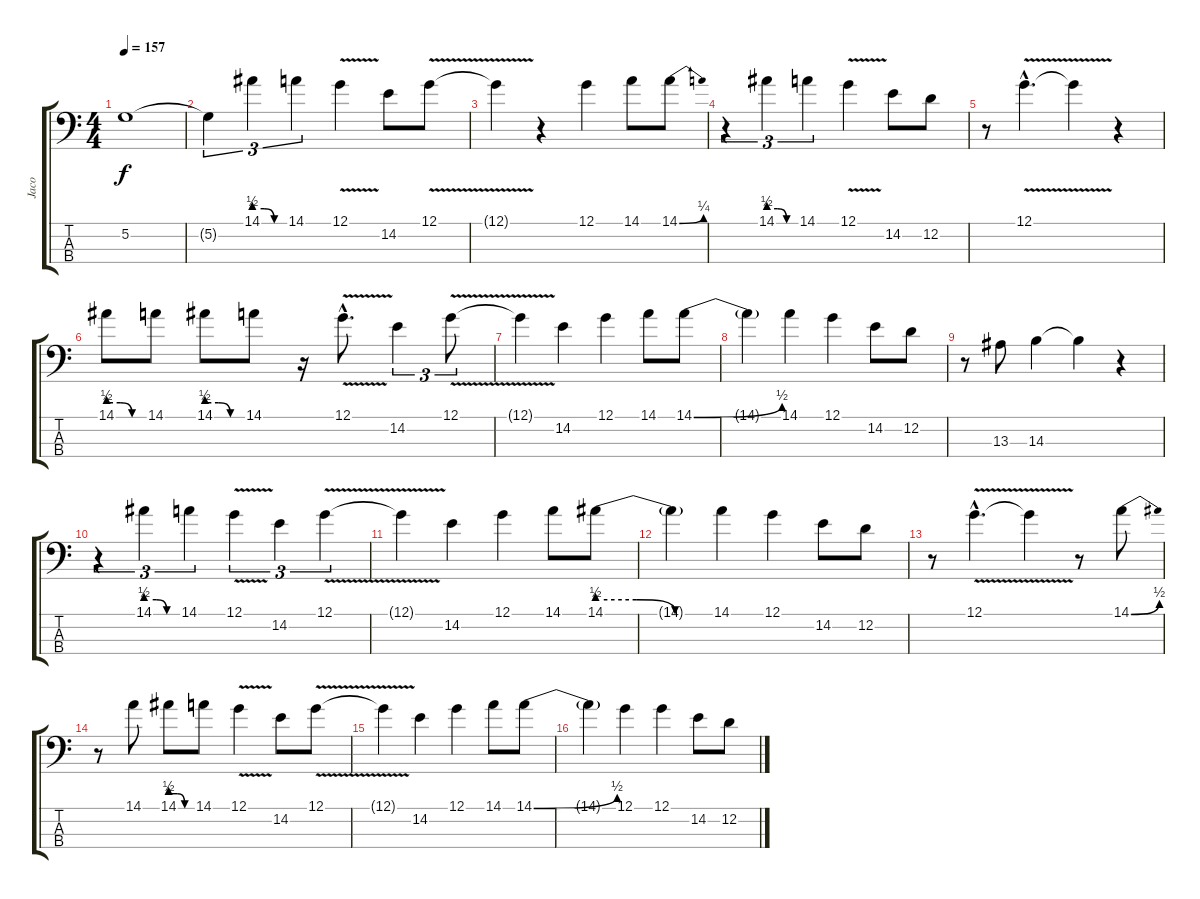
\track ("Jaco" "Jaco") {instrument fretlessbass}
\staff {score tabs}
\tuning (G2 D2 A1 E1) {hide}
\ts (4 4)
\tempo 157
\clef f4
\ks c
5.2{t}.1{dy f} |
5.2{t}.4{tu (3 2)} 14.1{be (custom 0 2 20 2 40 0 60 0)}.4{tu (3 2)} 14.1.4{tu (3 2)} 12.1{v}.4 14.2.8 12.1{v}.8 |
12.1{t}.4 r.4 12.1.4 14.1.8 14.1{be (bend 0 0 60 1)}.8 |
r.4{tu (3 2)} 14.1{be (custom 0 2 20 2 40 0 60 0)}.4{tu (3 2)} 14.1.4{tu (3 2)} 12.1{v}.4 14.2.8 12.2.8 |
r.8 12.1{v hac}.4{d} 12.1{t}.4 r.4 |
14.1{be (custom 0 2 20 2 40 0 60 0)}.8 14.1.8 14.1{be (custom 0 2 20 2 40 0 60 0)}.8 14.1.8 r.16 12.1{v hac}.8{d} 14.2.4{tu (3 2)} 12.1{v}.8{tu (3 2)} |
12.1{t}.4 14.2.4 12.1.4 14.1.8 14.1{be (bend 0 0 60 2)}.8 |
14.1{t}.4 14.1.4 12.1.4 14.2.8 12.2.8 |
r.8 13.3.8 14.3.4 14.3{t}.4 r.4 |
r.4{tu (3 2)} 14.1{be (custom 0 2 20 2 40 0 60 0)}.4{tu (3 2)} 14.1.4{tu (3 2)} 12.1{v}.4{tu (3 2)} 14.2.4{tu (3 2)} 12.1{v}.4{tu (3 2)} |
12.1{t}.4 14.2.4 12.1.4 14.1.8 14.1{be (custom 0 2 20 2 40 0 60 0)}.8 |
14.1{t}.4 14.1.4 12.1.4 14.2.8 12.2.8 |
r.8 12.1{v hac}.4{d} 12.1{t}.4 r.8 14.1{be (bend 0 0 60 2)}.8 |
r.8 14.1.8 14.1{be (custom 0 2 20 2 40 0 60 0)}.8 14.1.8 12.1{v}.4 14.2.8 12.1{v}.8 |
12.1{t}.4 14.2.4 12.1.4 14.1.8 14.1{be (bend 0 0 60 2)}.8 |
14.1{t}.4 12.1.4 12.1.4 14.2.8 12.2.8
